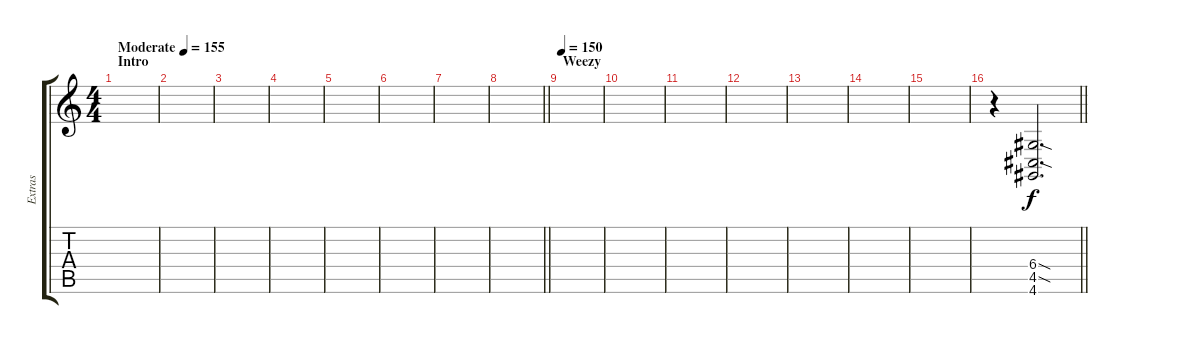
\track ("Extras" "Extras") {instrument melodictom}
\staff {score tabs}
\tuning (E4 B3 G3 D3 A2 E2) {hide}
\ts (4 4)
\section ("" "Intro")
\tempo (155 "Moderate")
\clef g2
\ks c
|
|
|
|
|
|
|
\barLineRight lightlight
|
\section ("" "Weezy")
\tempo 150
|
|
|
|
|
|
|
\barLineRight lightlight
r.4{volume 16 instrument fx2soundtrack} (6.4{sod} 4.5{sod} 4.6).2{d}
